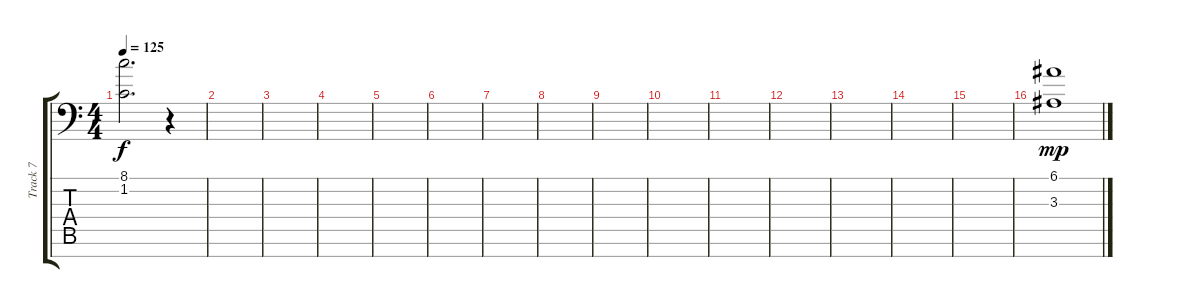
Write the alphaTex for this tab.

\track ("Track 7" "Track 7") {instrument pad4choir}
\staff {score tabs}
\tuning (E4 B3 G3 D3 A2 E2 C-1) {hide}
\ts (4 4)
\tempo 125
\clef f4
\ks c
(8.1 1.2).2{d dy f} r.4 |
|
|
|
|
|
|
|
|
|
|
|
|
|
|
(6.1 3.3).1{dy mp}
